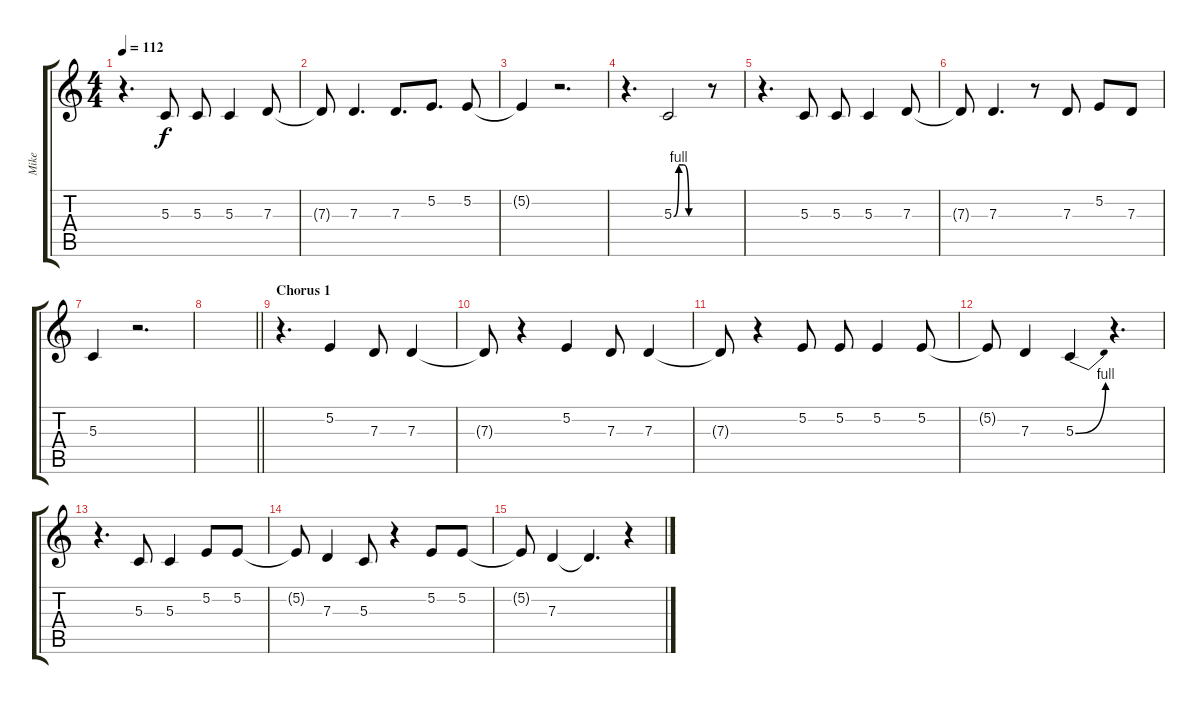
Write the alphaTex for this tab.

\track ("Mike" "Mike") {instrument lead3calliope}
\staff {score tabs}
\tuning (E4 B3 G3 D3 A2 E2) {hide}
\ts (4 4)
\tempo 112
\clef g2
\ks c
r.4{d dy f} 5.3.8 5.3.8 5.3.4 7.3.8 |
7.3{t}.8 7.3.4{d} 7.3.8{d} 5.2.8{d} 5.2.8 |
5.2{t}.4 r.2{d} |
r.4{d} 5.3{be (custom 0 0 10 4 20 4 30 0 60 0)}.2 r.8 |
r.4{d} 5.3.8 5.3.8 5.3.4 7.3.8 |
7.3{t}.8 7.3.4{d} r.8 7.3.8 5.2.8 7.3.8 |
5.3.4 r.2{d} |
\barLineRight lightlight
|
\section ("" "Chorus 1")
r.4{d} 5.2.4 7.3.8 7.3.4 |
7.3{t}.8 r.4 5.2.4 7.3.8 7.3.4 |
7.3{t}.8 r.4 5.2.8 5.2.8 5.2.4 5.2.8 |
5.2{t}.8 7.3.4 5.3{be (bend 0 0 60 4)}.4 r.4{d} |
r.4{d} 5.3.8 5.3.4 5.2.8 5.2.8 |
5.2{t}.8 7.3.4 5.3.8 r.4 5.2.8 5.2.8 |
5.2{t}.8 7.3.4 7.3{t}.4{d} r.4
